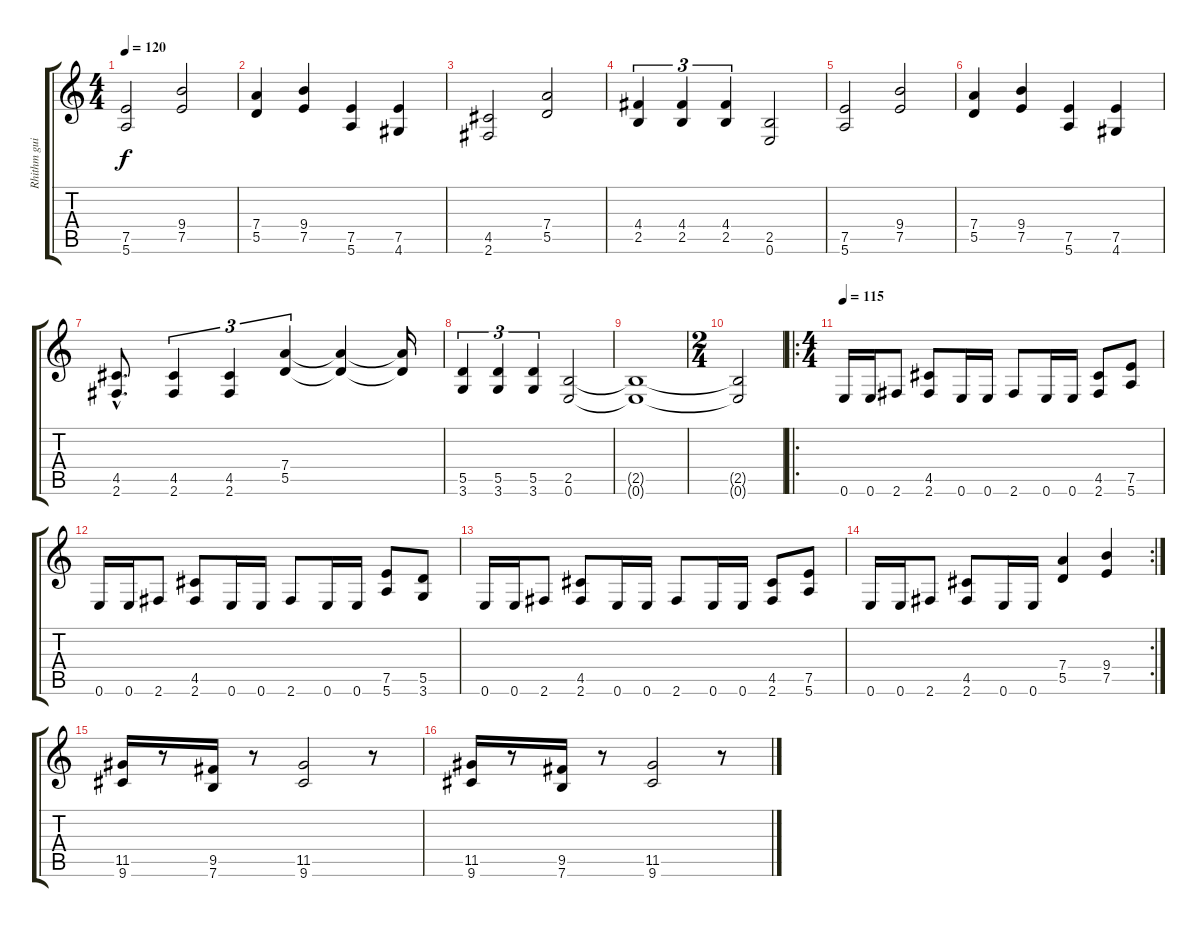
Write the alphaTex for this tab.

\track ("Rhithm guitar" "Rhithm gui") {instrument distortionguitar}
\staff {score tabs}
\tuning (E4 B3 G3 D3 A2 E2) {hide}
\ts (4 4)
\tempo 120
\tempo 100
\tempo 120
\clef g2
\ks c
(7.5 5.6).2{dy f instrument distortionguitar} (9.4 7.5).2 |
(7.4 5.5).4 (9.4 7.5).4 (7.5 5.6).4 (7.5 4.6).4 |
(4.5 2.6).2 (7.4 5.5).2 |
(4.4 2.5).4{tu (3 2)} (4.4 2.5).4{tu (3 2)} (4.4 2.5).4{tu (3 2)} (2.5 0.6).2 |
(7.5 5.6).2 (9.4 7.5).2 |
(7.4 5.5).4 (9.4 7.5).4 (7.5 5.6).4 (7.5 4.6).4 |
(4.5{hac} 2.6{hac}).8{d} (4.5 2.6).4{tu (3 2)} (4.5 2.6).4{tu (3 2)} (7.4 5.5).4{tu (3 2)} (7.4{t} 5.5{t}).4 (7.4{t} 5.5{t}).16 |
(5.5 3.6).4{tu (3 2)} (5.5 3.6).4{tu (3 2)} (5.5 3.6).4{tu (3 2)} (2.5 0.6).2 |
(2.5{t} 0.6{t}).1 |
\ts (2 4)
(2.5{t} 0.6{t}).2 |
\ro
\ts (4 4)
\tempo 115
0.6.16 0.6.16 2.6.8 (4.5 2.6).8 0.6.16 0.6.16 2.6.8 0.6.16 0.6.16 (4.5 2.6).8 (7.5 5.6).8 |
0.6.16 0.6.16 2.6.8 (4.5 2.6).8 0.6.16 0.6.16 2.6.8 0.6.16 0.6.16 (7.5 5.6).8 (5.5 3.6).8 |
0.6.16 0.6.16 2.6.8 (4.5 2.6).8 0.6.16 0.6.16 2.6.8 0.6.16 0.6.16 (4.5 2.6).8 (7.5 5.6).8 |
\rc 2
0.6.16 0.6.16 2.6.8 (4.5 2.6).8 0.6.16 0.6.16 (7.4 5.5).4 (9.4 7.5).4 |
(11.5 9.6).16 r.8 (9.5 7.6).16 r.8 (11.5 9.6).2 r.8 |
(11.5 9.6).16 r.8 (9.5 7.6).16 r.8 (11.5 9.6).2 r.8
